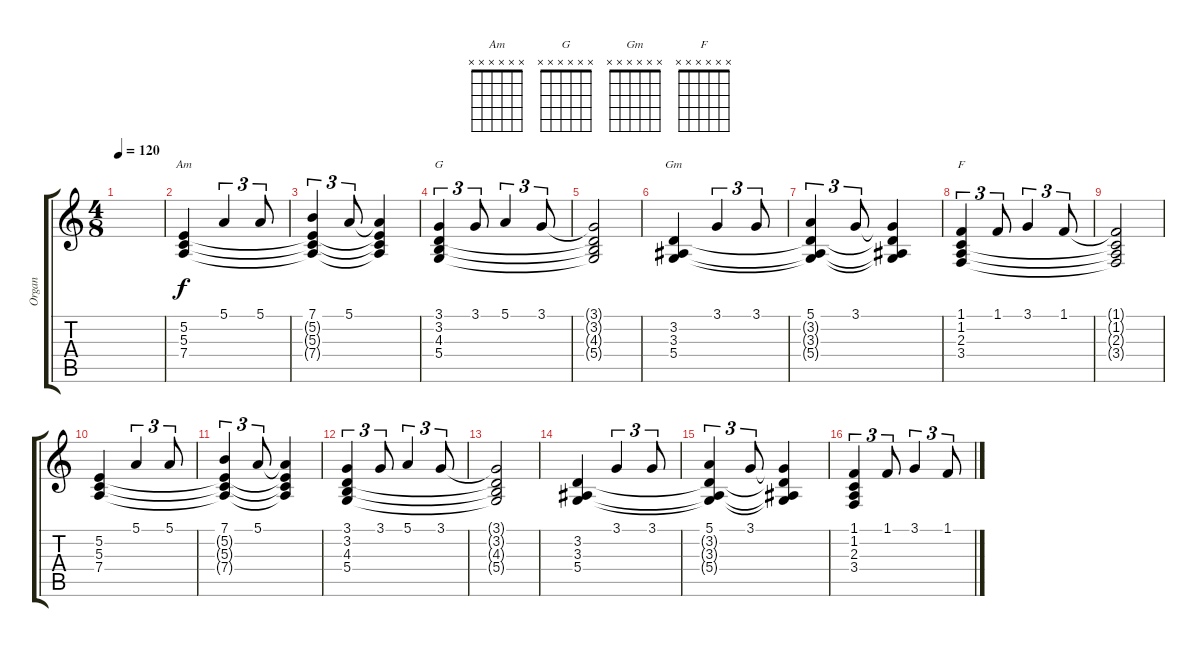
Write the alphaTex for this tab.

\track ("Organ" "Organ") {instrument drawbarorgan}
\staff {score tabs}
\tuning (E4 B3 G3 D3 A2 E2) {hide}
\chord ("Am" x x x x x x) {firstfret 0}
\chord ("G" x x x x x x) {firstfret 0}
\chord ("Gm" x x x x x x) {firstfret 0}
\chord ("F" x x x x x x) {firstfret 0}
\ts (4 8)
\tempo 120
\clef g2
\ks c
|
(5.2 5.3 7.4).4{ch "Am"} 5.1.4{tu (3 2)} 5.1.8{tu (3 2)} |
(7.1 5.2{t} 5.3{t} 7.4{t}).4{tu (3 2)} 5.1.8{tu (3 2)} (5.1{t} 5.2{t} 5.3{t} 7.4{t}).4 |
(3.1 3.2 4.3 5.4).4{tu (3 2) ch "G"} 3.1.8{tu (3 2)} 5.1.4{tu (3 2)} 3.1.8{tu (3 2)} |
(3.1{t} 3.2{t} 4.3{t} 5.4{t}).2 |
(3.2 3.3 5.4).4{ch "Gm"} 3.1.4{tu (3 2)} 3.1.8{tu (3 2)} |
(5.1 3.2{t} 3.3{t} 5.4{t}).4{tu (3 2)} 3.1.8{tu (3 2)} (3.1{t} 3.2{t} 3.3{t} 5.4{t}).4 |
(1.1 1.2 2.3 3.4).4{tu (3 2) ch "F"} 1.1.8{tu (3 2)} 3.1.4{tu (3 2)} 1.1.8{tu (3 2)} |
(1.1{t} 1.2{t} 2.3{t} 3.4{t}).2 |
(5.2 5.3 7.4).4 5.1.4{tu (3 2)} 5.1.8{tu (3 2)} |
(7.1 5.2{t} 5.3{t} 7.4{t}).4{tu (3 2)} 5.1.8{tu (3 2)} (5.1{t} 5.2{t} 5.3{t} 7.4{t}).4 |
(3.1 3.2 4.3 5.4).4{tu (3 2)} 3.1.8{tu (3 2)} 5.1.4{tu (3 2)} 3.1.8{tu (3 2)} |
(3.1{t} 3.2{t} 4.3{t} 5.4{t}).2 |
(3.2 3.3 5.4).4 3.1.4{tu (3 2)} 3.1.8{tu (3 2)} |
(5.1 3.2{t} 3.3{t} 5.4{t}).4{tu (3 2)} 3.1.8{tu (3 2)} (3.1{t} 3.2{t} 3.3{t} 5.4{t}).4 |
(1.1 1.2 2.3 3.4).4{tu (3 2)} 1.1.8{tu (3 2)} 3.1.4{tu (3 2)} 1.1.8{tu (3 2)}
